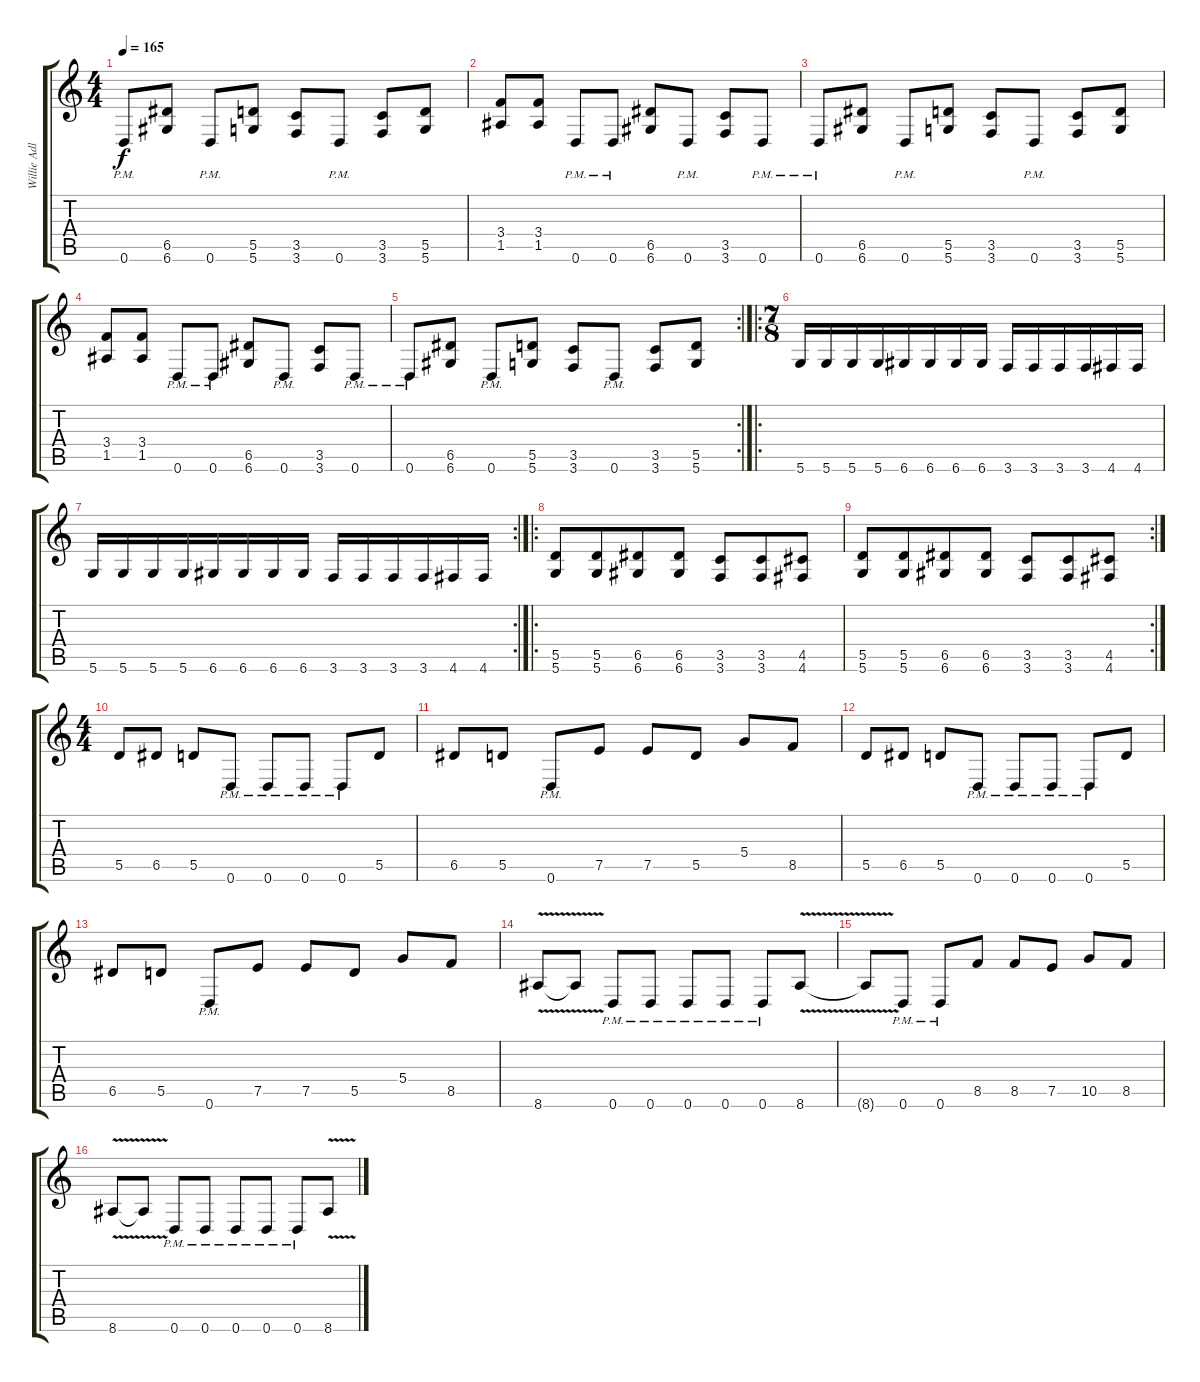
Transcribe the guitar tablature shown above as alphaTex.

\track ("Willie Adler" "Willie Adl") {instrument distortionguitar}
\staff {score tabs}
\tuning (E4 B3 G3 D3 A2 D2) {hide}
\ts (4 4)
\tempo 165
\clef g2
\ks c
0.6{pm}.8{dy f} (6.5 6.6).8 0.6{pm}.8 (5.5 5.6).8 (3.5 3.6).8 0.6{pm}.8 (3.5 3.6).8 (5.5 5.6).8 |
(3.4 1.5).8 (3.4 1.5).8 0.6{pm}.8 0.6{pm}.8 (6.5 6.6).8 0.6{pm}.8 (3.5 3.6).8 0.6{pm}.8 |
0.6{pm}.8 (6.5 6.6).8 0.6{pm}.8 (5.5 5.6).8 (3.5 3.6).8 0.6{pm}.8 (3.5 3.6).8 (5.5 5.6).8 |
(3.4 1.5).8 (3.4 1.5).8 0.6{pm}.8 0.6{pm}.8 (6.5 6.6).8 0.6{pm}.8 (3.5 3.6).8 0.6{pm}.8 |
\rc 2
0.6{pm}.8 (6.5 6.6).8 0.6{pm}.8 (5.5 5.6).8 (3.5 3.6).8 0.6{pm}.8 (3.5 3.6).8 (5.5 5.6).8 |
\ro
\ts (7 8)
5.6.16 5.6.16 5.6.16 5.6.16 6.6.16 6.6.16 6.6.16 6.6.16 3.6.16 3.6.16 3.6.16 3.6.16 4.6.16 4.6.16 |
\rc 2
5.6.16 5.6.16 5.6.16 5.6.16 6.6.16 6.6.16 6.6.16 6.6.16 3.6.16 3.6.16 3.6.16 3.6.16 4.6.16 4.6.16 |
\ro
(5.5 5.6).8 (5.5 5.6).8 (6.5 6.6).8 (6.5 6.6).8 (3.5 3.6).8 (3.5 3.6).8 (4.5 4.6).8 |
\rc 2
(5.5 5.6).8 (5.5 5.6).8 (6.5 6.6).8 (6.5 6.6).8 (3.5 3.6).8 (3.5 3.6).8 (4.5 4.6).8 |
\ts (4 4)
5.5.8 6.5.8 5.5.8 0.6{pm}.8 0.6{pm}.8 0.6{pm}.8 0.6{pm}.8 5.5.8 |
6.5.8 5.5.8 0.6{pm}.8 7.5.8 7.5.8 5.5.8 5.4.8 8.5.8 |
5.5.8 6.5.8 5.5.8 0.6{pm}.8 0.6{pm}.8 0.6{pm}.8 0.6{pm}.8 5.5.8 |
6.5.8 5.5.8 0.6{pm}.8 7.5.8 7.5.8 5.5.8 5.4.8 8.5.8 |
8.6{v}.8 8.6{t}.8 0.6{pm}.8 0.6{pm}.8 0.6{pm}.8 0.6{pm}.8 0.6{pm}.8 8.6{v}.8 |
8.6{t}.8 0.6{pm}.8 0.6{pm}.8 8.5.8 8.5.8 7.5.8 10.5.8 8.5.8 |
8.6{v}.8 8.6{t}.8 0.6{pm}.8 0.6{pm}.8 0.6{pm}.8 0.6{pm}.8 0.6{pm}.8 8.6{v}.8
